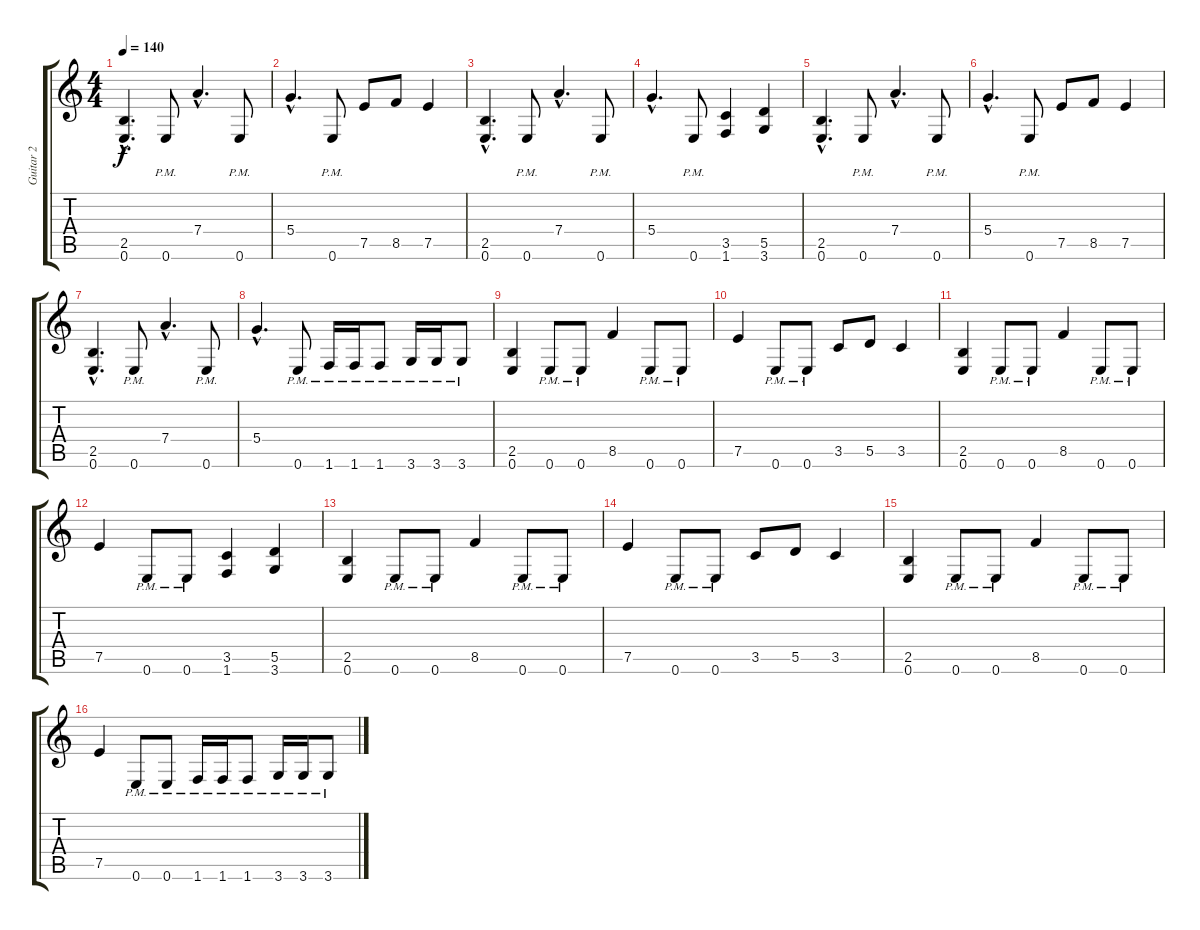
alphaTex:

\track ("Guitar 2" "Guitar 2") {instrument overdrivenguitar}
\staff {score tabs}
\tuning (E4 B3 G3 D3 A2 E2) {hide}
\ts (4 4)
\tempo 140
\clef g2
\ks c
(2.5{hac} 0.6{hac}).4{d dy f} 0.6{pm}.8 7.4{hac}.4{d} 0.6{pm}.8 |
5.4{hac}.4{d} 0.6{pm}.8 7.5.8 8.5.8 7.5.4 |
(2.5{hac} 0.6{hac}).4{d} 0.6{pm}.8 7.4{hac}.4{d} 0.6{pm}.8 |
5.4{hac}.4{d} 0.6{pm}.8 (3.5 1.6).4 (5.5 3.6).4 |
(2.5{hac} 0.6{hac}).4{d} 0.6{pm}.8 7.4{hac}.4{d} 0.6{pm}.8 |
5.4{hac}.4{d} 0.6{pm}.8 7.5.8 8.5.8 7.5.4 |
(2.5{hac} 0.6{hac}).4{d} 0.6{pm}.8 7.4{hac}.4{d} 0.6{pm}.8 |
5.4{hac}.4{d} 0.6{pm}.8 1.6{pm}.16 1.6{pm}.16 1.6{pm}.8 3.6{pm}.16 3.6{pm}.16 3.6{pm}.8 |
(2.5 0.6).4 0.6{pm}.8 0.6{pm}.8 8.5.4 0.6{pm}.8 0.6{pm}.8 |
7.5.4 0.6{pm}.8 0.6{pm}.8 3.5.8 5.5.8 3.5.4 |
(2.5 0.6).4 0.6{pm}.8 0.6{pm}.8 8.5.4 0.6{pm}.8 0.6{pm}.8 |
7.5.4 0.6{pm}.8 0.6{pm}.8 (3.5 1.6).4 (5.5 3.6).4 |
(2.5 0.6).4 0.6{pm}.8 0.6{pm}.8 8.5.4 0.6{pm}.8 0.6{pm}.8 |
7.5.4 0.6{pm}.8 0.6{pm}.8 3.5.8 5.5.8 3.5.4 |
(2.5 0.6).4 0.6{pm}.8 0.6{pm}.8 8.5.4 0.6{pm}.8 0.6{pm}.8 |
7.5.4 0.6{pm}.8 0.6{pm}.8 1.6{pm}.16 1.6{pm}.16 1.6{pm}.8 3.6{pm}.16 3.6{pm}.16 3.6{pm}.8
